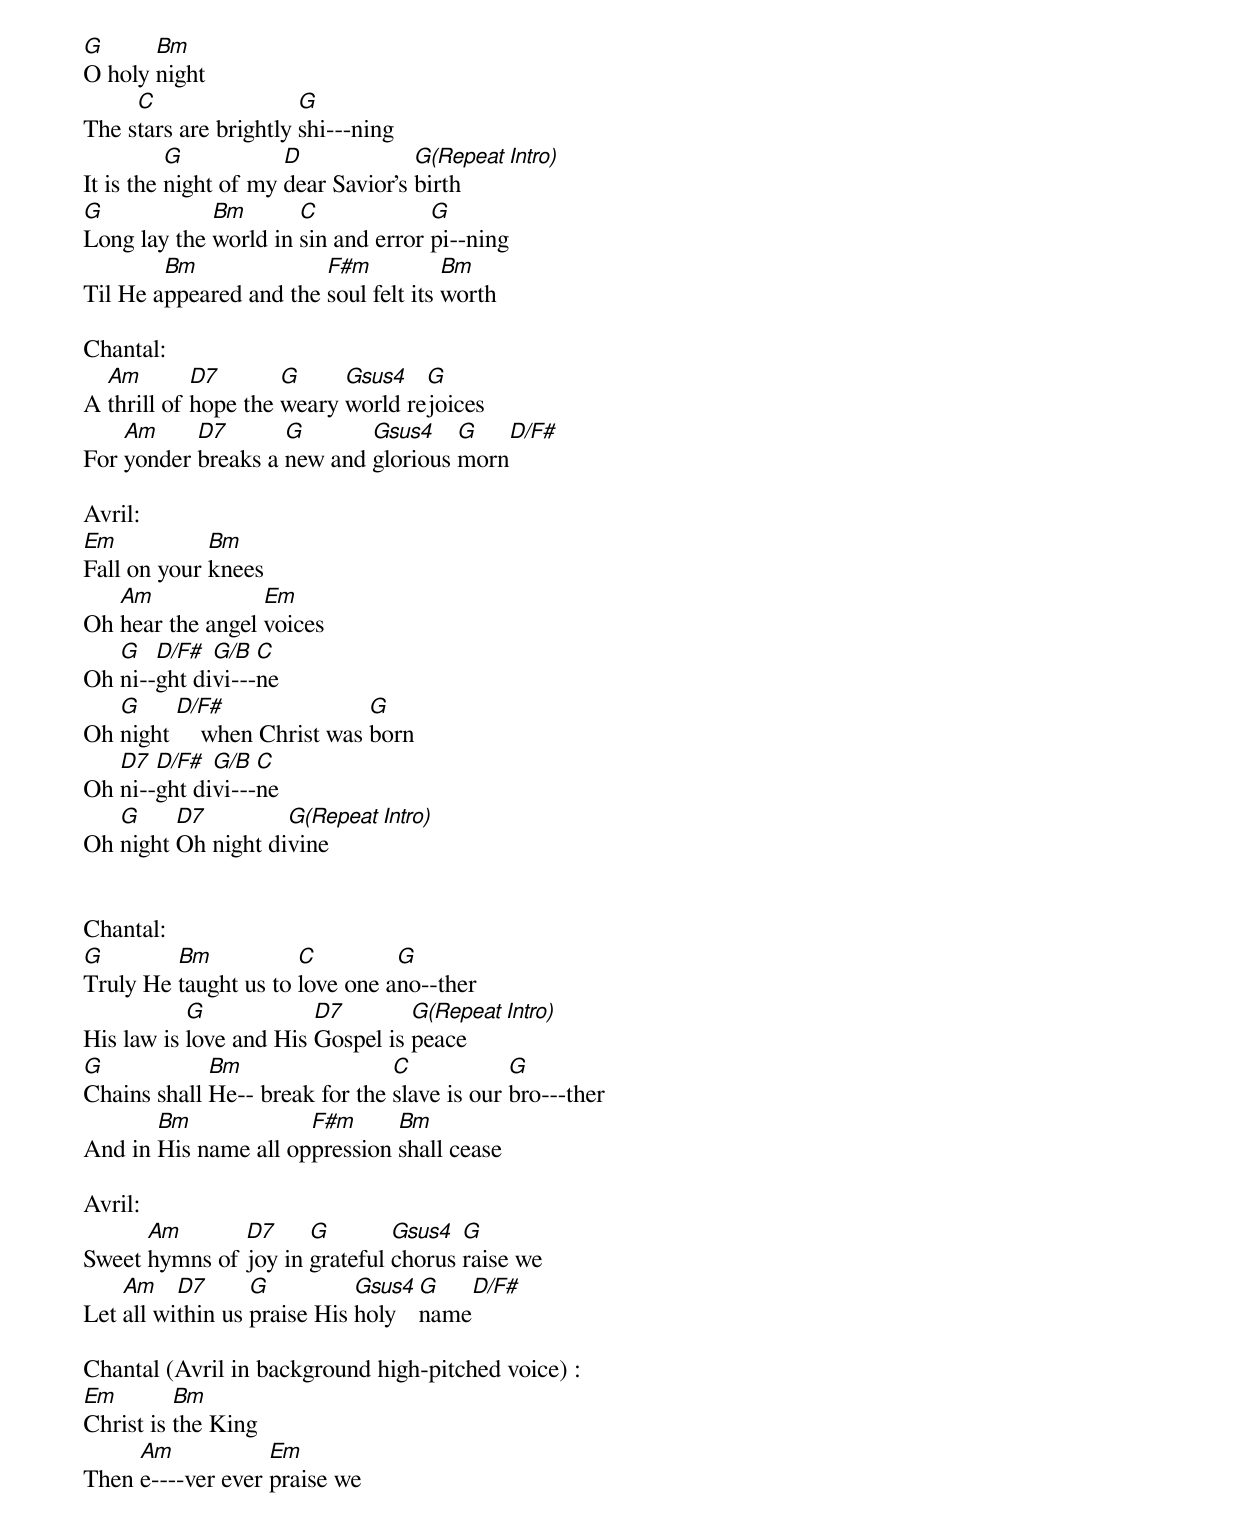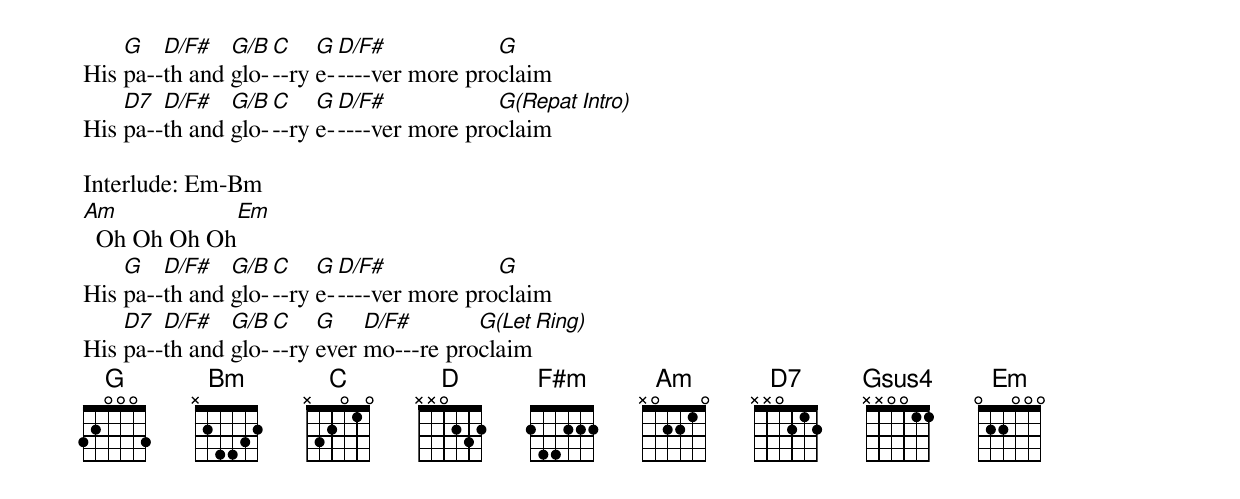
G      Bm
O holy night
     C                 G
The stars are brightly shi---ning
          G           D             G(Repeat Intro)
It is the night of my dear Savior's birth
G            Bm       C             G
Long lay the world in sin and error pi--ning
        Bm              F#m           Bm
Til He appeared and the soul felt its worth

Chantal:
  Am        D7       G     Gsus4   G
A thrill of hope the weary world rejoices
    Am     D7       G       Gsus4    G   D/F#
For yonder breaks a new and glorious morn

Avril:
Em           Bm
Fall on your knees
   Am             Em
Oh hear the angel voices
   G   D/F#  G/B  C
Oh ni--ght divi---ne
   G     D/F#                G
Oh night     when Christ was born
   D7  D/F#  G/B  C
Oh ni--ght divi---ne
   G     D7         G(Repeat Intro)
Oh night Oh night divine
<page break>

Chantal:
G        Bm           C         G
Truly He taught us to love one ano--ther
           G            D7        G(Repeat Intro)
His law is love and His Gospel is peace
G            Bm                 C            G
Chains shall He-- break for the slave is our bro---ther
       Bm             F#m      Bm
And in His name all oppression shall cease

Avril:
      Am       D7     G        Gsus4  G
Sweet hymns of joy in grateful chorus raise we
    Am    D7      G          Gsus4 G   D/F#
Let all within us praise His holy  name

Chantal (Avril in background high-pitched voice) :
Em        Bm
Christ is the King
     Am            Em
Then e----ver ever praise we
    G   D/F#   G/B C    G D/F#            G
His pa--th and glo---ry e-----ver more proclaim
    D7  D/F#   G/B C    G D/F#            G(Repat Intro)
His pa--th and glo---ry e-----ver more proclaim

Interlude: Em-Bm
Am           Em
  Oh Oh Oh Oh
    G   D/F#   G/B C    G D/F#            G
His pa--th and glo---ry e-----ver more proclaim
    D7  D/F#   G/B C    G    D/F#       G(Let Ring)
His pa--th and glo---ry ever mo---re proclaim
